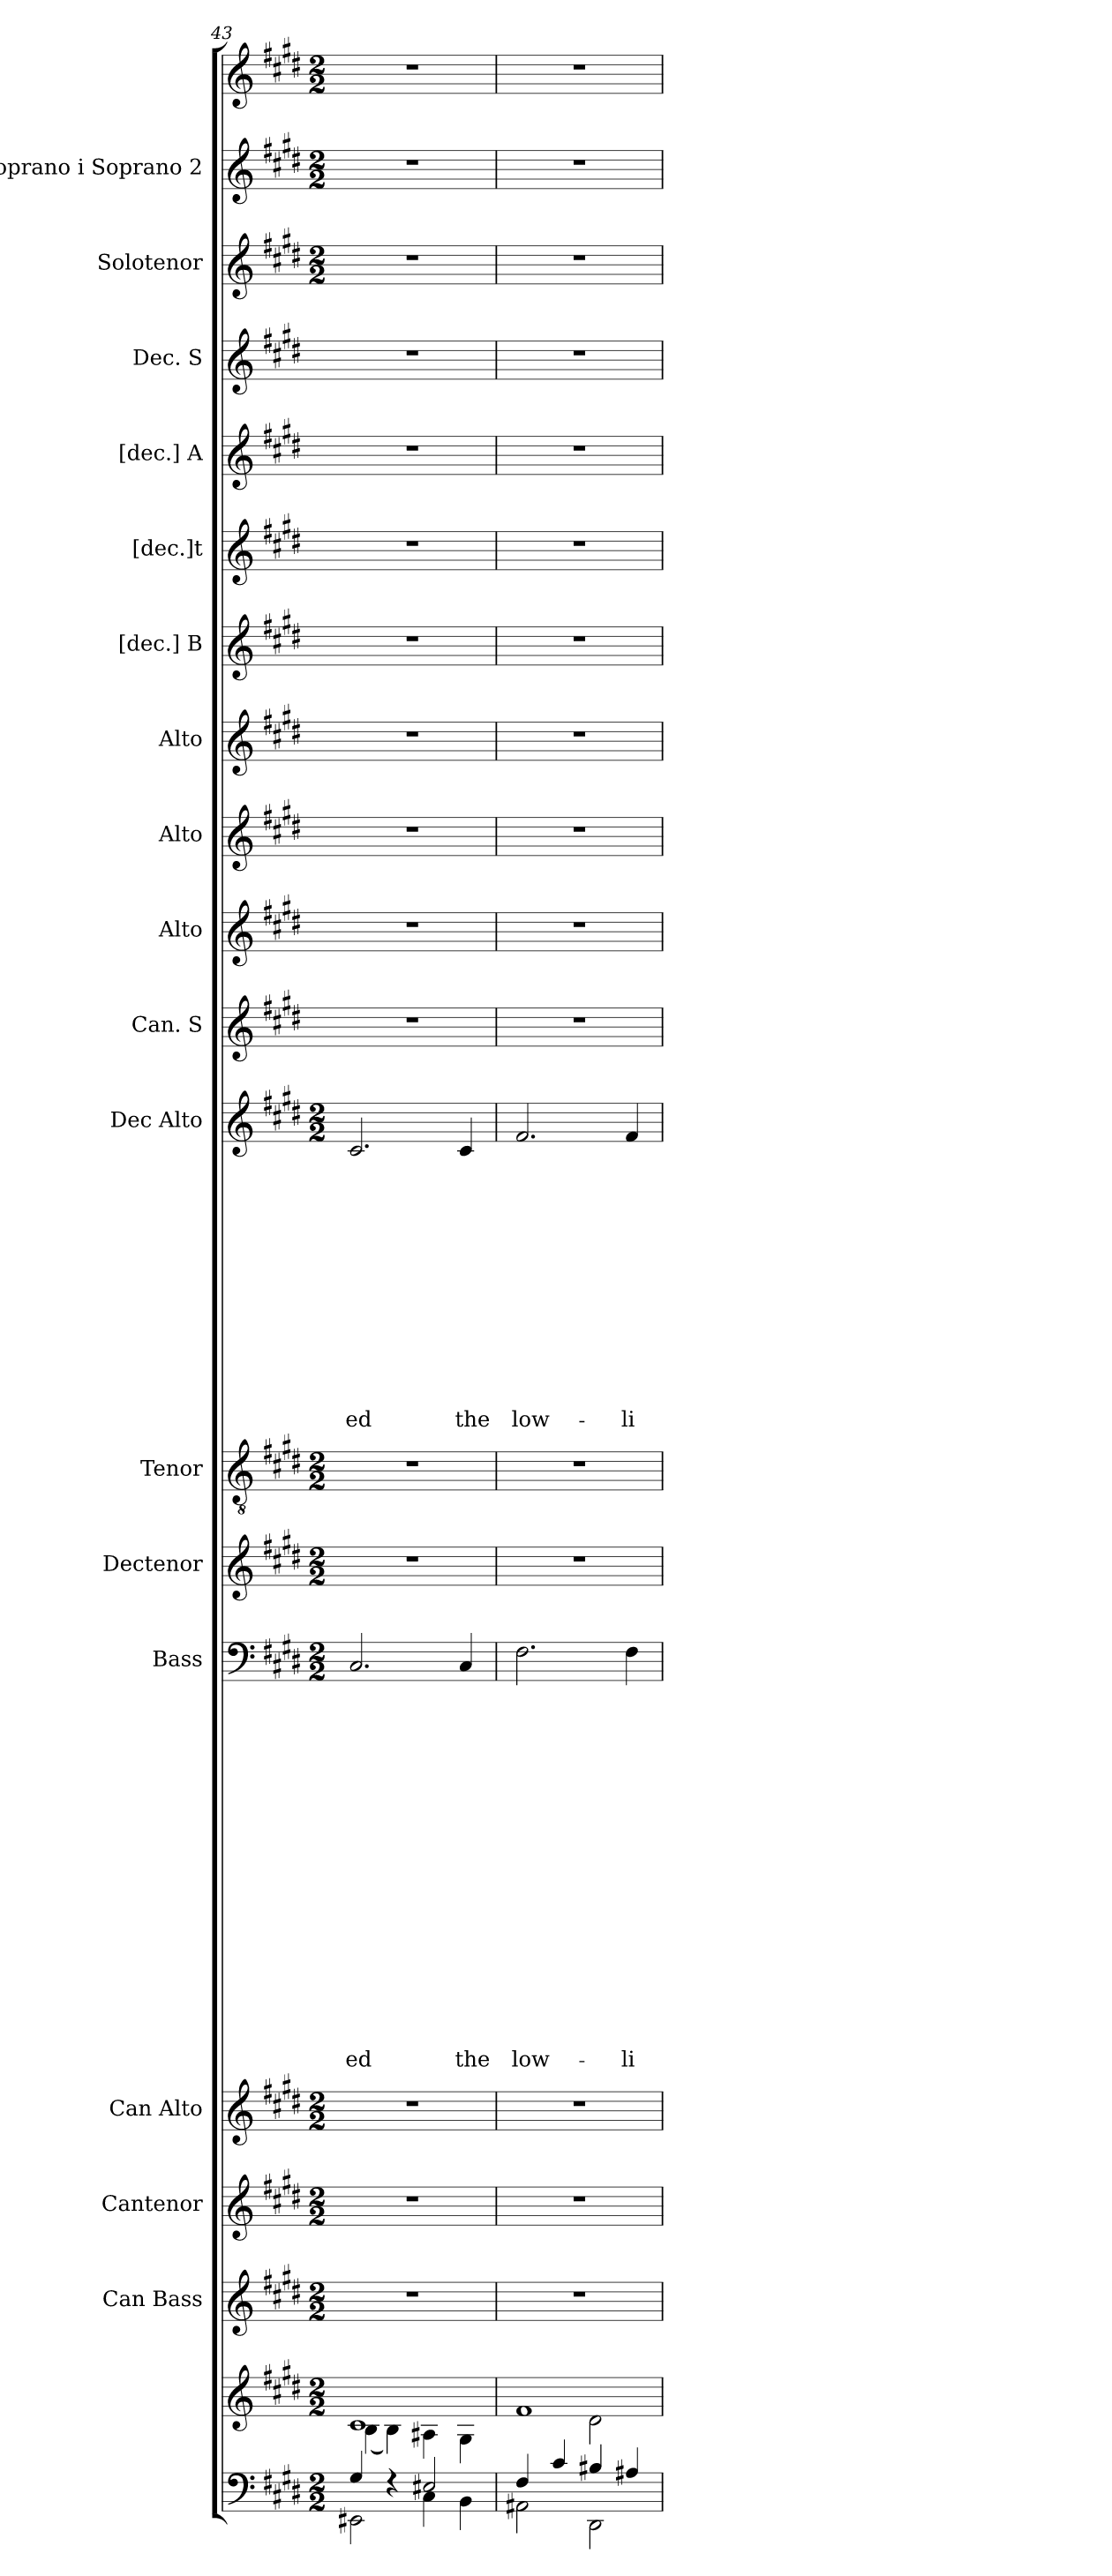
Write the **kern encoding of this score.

**kern	**kern	**kern	**kern	**kern	**kern	**text	**text	**text	**text	**text	**text	**text	**text	**text	**text	**text	**text	**text	**text	**text	**text	**text	**text	**kern	**kern	**kern	**text	**text	**text	**text	**text	**text	**text	**text	**text	**text	**text	**text	**text	**kern	**kern	**kern	**kern	**kern	**kern	**kern	**kern	**kern	**kern	**kern
*part19	*part18	*part17	*part16	*part15	*part14	*part14	*part14	*part14	*part14	*part14	*part14	*part14	*part14	*part14	*part14	*part14	*part14	*part14	*part14	*part14	*part14	*part14	*part14	*part13	*part12	*part11	*part11	*part11	*part11	*part11	*part11	*part11	*part11	*part11	*part11	*part11	*part11	*part11	*part11	*part10	*part9	*part8	*part7	*part6	*part5	*part4	*part3	*part2	*part1	*part1
*staff20	*staff19	*staff18	*staff17	*staff16	*staff15	*staff15	*staff15	*staff15	*staff15	*staff15	*staff15	*staff15	*staff15	*staff15	*staff15	*staff15	*staff15	*staff15	*staff15	*staff15	*staff15	*staff15	*staff15	*staff14	*staff13	*staff12	*staff12	*staff12	*staff12	*staff12	*staff12	*staff12	*staff12	*staff12	*staff12	*staff12	*staff12	*staff12	*staff12	*staff11	*staff10	*staff9	*staff8	*staff7	*staff6	*staff5	*staff4	*staff3	*staff2	*staff1
*	*	*I"Can Bass	*I"Cantenor	*I"Can Alto	*I"Bass	*	*	*	*	*	*	*	*	*	*	*	*	*	*	*	*	*	*	*I"Dectenor	*I"Tenor	*I"Dec Alto	*	*	*	*	*	*	*	*	*	*	*	*	*	*I"Can. S	*I"Alto	*I"Alto	*I"Alto	*I"[dec.] B	*I"[dec.]t	*I"[dec.] A	*I"Dec. S	*I"Solotenor	*I"Soprano i Soprano 2	*
*	*	*	*	*I'Can Alto	*I'Bass	*	*	*	*	*	*	*	*	*	*	*	*	*	*	*	*	*	*	*I'Dectenor	*	*I'Dec Alto	*	*	*	*	*	*	*	*	*	*	*	*	*	*	*	*	*	*	*	*	*	*	*I'Si	*
*clefF4	*clefG2	*clefG2	*clefG2	*clefG2	*clefF4	*	*	*	*	*	*	*	*	*	*	*	*	*	*	*	*	*	*	*clefG2	*clefGv2	*clefG2	*	*	*	*	*	*	*	*	*	*	*	*	*	*clefG2	*clefG2	*clefG2	*clefG2	*clefG2	*clefG2	*clefG2	*clefG2	*clefG2	*clefG2	*clefG2
*k[f#c#g#d#]	*k[f#c#g#d#]	*k[f#c#g#d#]	*k[f#c#g#d#]	*k[f#c#g#d#]	*k[f#c#g#d#]	*	*	*	*	*	*	*	*	*	*	*	*	*	*	*	*	*	*	*k[f#c#g#d#]	*k[f#c#g#d#]	*k[f#c#g#d#]	*	*	*	*	*	*	*	*	*	*	*	*	*	*k[f#c#g#d#]	*k[f#c#g#d#]	*k[f#c#g#d#]	*k[f#c#g#d#]	*k[f#c#g#d#]	*k[f#c#g#d#]	*k[f#c#g#d#]	*k[f#c#g#d#]	*k[f#c#g#d#]	*k[f#c#g#d#]	*k[f#c#g#d#]
*E:	*E:	*E:	*E:	*E:	*E:	*	*	*	*	*	*	*	*	*	*	*	*	*	*	*	*	*	*	*E:	*E:	*E:	*	*	*	*	*	*	*	*	*	*	*	*	*	*E:	*E:	*E:	*E:	*E:	*E:	*E:	*E:	*E:	*E:	*E:
*M2/2	*M2/2	*M2/2	*M2/2	*M2/2	*M2/2	*	*	*	*	*	*	*	*	*	*	*	*	*	*	*	*	*	*	*M2/2	*M2/2	*M2/2	*	*	*	*	*	*	*	*	*	*	*	*	*	*	*	*	*	*	*	*	*	*M2/2	*M2/2	*M2/2
=43	=43	=43	=43	=43	=43	=43	=43	=43	=43	=43	=43	=43	=43	=43	=43	=43	=43	=43	=43	=43	=43	=43	=43	=43	=43	=43	=43	=43	=43	=43	=43	=43	=43	=43	=43	=43	=43	=43	=43	=43	=43	=43	=43	=43	=43	=43	=43	=43	=43	=43
*^	*^	*	*	*	*	*	*	*	*	*	*	*	*	*	*	*	*	*	*	*	*	*	*	*	*	*	*	*	*	*	*	*	*	*	*	*	*	*	*	*	*	*	*	*	*	*	*	*	*	*
!	!	!	!	!	!	!	!	!	!	!	!	!	!	!	!	!	!	!	!	!	!	!	!	!	!LO:LY:b	!	!	!	!	!	!	!	!	!	!	!	!	!	!	!	!LO:LY:b	!	!	!	!	!	!	!	!	!	!	!
4G#/	2EE#X\	1c#	(>4B\	1r	1r	1r	2.C#/	.	.	.	.	.	.	.	.	.	.	.	.	.	.	.	.	.	-ed	1r	1r	2.c#/	.	.	.	.	.	.	.	.	.	.	.	.	-ed	1r	1r	1r	1r	1r	1r	1r	1r	1r	1r	1r
4rF	.	.	4B\)	.	.	.	.	.	.	.	.	.	.	.	.	.	.	.	.	.	.	.	.	.	.	.	.	.	.	.	.	.	.	.	.	.	.	.	.	.	.	.	.	.	.	.	.	.	.	.	.	.
2E#X/	4C#\	.	4A#X\	.	.	.	.	.	.	.	.	.	.	.	.	.	.	.	.	.	.	.	.	.	.	.	.	.	.	.	.	.	.	.	.	.	.	.	.	.	.	.	.	.	.	.	.	.	.	.	.	.
!	!	!	!	!	!	!	!	!	!	!	!	!	!	!	!	!	!	!	!	!	!	!	!	!	!LO:LY:b	!	!	!	!	!	!	!	!	!	!	!	!	!	!	!	!LO:LY:b	!	!	!	!	!	!	!	!	!	!	!
.	4BB\	.	4G#\	.	.	.	4C#/	.	.	.	.	.	.	.	.	.	.	.	.	.	.	.	.	.	the	.	.	4c#/	.	.	.	.	.	.	.	.	.	.	.	.	the	.	.	.	.	.	.	.	.	.	.	.
=44	=44	=44	=44	=44	=44	=44	=44	=44	=44	=44	=44	=44	=44	=44	=44	=44	=44	=44	=44	=44	=44	=44	=44	=44	=44	=44	=44	=44	=44	=44	=44	=44	=44	=44	=44	=44	=44	=44	=44	=44	=44	=44	=44	=44	=44	=44	=44	=44	=44	=44	=44	=44
!	!	!	!	!	!	!	!	!	!	!	!	!	!	!	!	!	!	!	!	!	!	!	!	!	!LO:LY:b	!	!	!	!	!	!	!	!	!	!	!	!	!	!	!	!LO:LY:b	!	!	!	!	!	!	!	!	!	!	!
2AA#X\	4F#/	1f#	2ryy	1r	1r	1r	2.F#\	.	.	.	.	.	.	.	.	.	.	.	.	.	.	.	.	.	low-	1r	1r	2.f#/	.	.	.	.	.	.	.	.	.	.	.	.	low-	1r	1r	1r	1r	1r	1r	1r	1r	1r	1r	1r
.	4c#/	.	.	.	.	.	.	.	.	.	.	.	.	.	.	.	.	.	.	.	.	.	.	.	.	.	.	.	.	.	.	.	.	.	.	.	.	.	.	.	.	.	.	.	.	.	.	.	.	.	.	.
4B#X/	2DD#\	.	2d#\	.	.	.	.	.	.	.	.	.	.	.	.	.	.	.	.	.	.	.	.	.	.	.	.	.	.	.	.	.	.	.	.	.	.	.	.	.	.	.	.	.	.	.	.	.	.	.	.	.
!	!	!	!	!	!	!	!	!	!	!	!	!	!	!	!	!	!	!	!	!	!	!	!	!	!LO:LY:b	!	!	!	!	!	!	!	!	!	!	!	!	!	!	!	!LO:LY:b	!	!	!	!	!	!	!	!	!	!	!
4A#X/	.	.	.	.	.	.	4F#\	.	.	.	.	.	.	.	.	.	.	.	.	.	.	.	.	.	-li-	.	.	4f#/	.	.	.	.	.	.	.	.	.	.	.	.	-li-	.	.	.	.	.	.	.	.	.	.	.
*v	*v	*	*	*	*	*	*	*	*	*	*	*	*	*	*	*	*	*	*	*	*	*	*	*	*	*	*	*	*	*	*	*	*	*	*	*	*	*	*	*	*	*	*	*	*	*	*	*	*	*	*	*
*	*v	*v	*	*	*	*	*	*	*	*	*	*	*	*	*	*	*	*	*	*	*	*	*	*	*	*	*	*	*	*	*	*	*	*	*	*	*	*	*	*	*	*	*	*	*	*	*	*	*	*	*
=	=	=	=	=	=	=	=	=	=	=	=	=	=	=	=	=	=	=	=	=	=	=	=	=	=	=	=	=	=	=	=	=	=	=	=	=	=	=	=	=	=	=	=	=	=	=	=	=	=	=
*-	*-	*-	*-	*-	*-	*-	*-	*-	*-	*-	*-	*-	*-	*-	*-	*-	*-	*-	*-	*-	*-	*-	*-	*-	*-	*-	*-	*-	*-	*-	*-	*-	*-	*-	*-	*-	*-	*-	*-	*-	*-	*-	*-	*-	*-	*-	*-	*-	*-	*-
